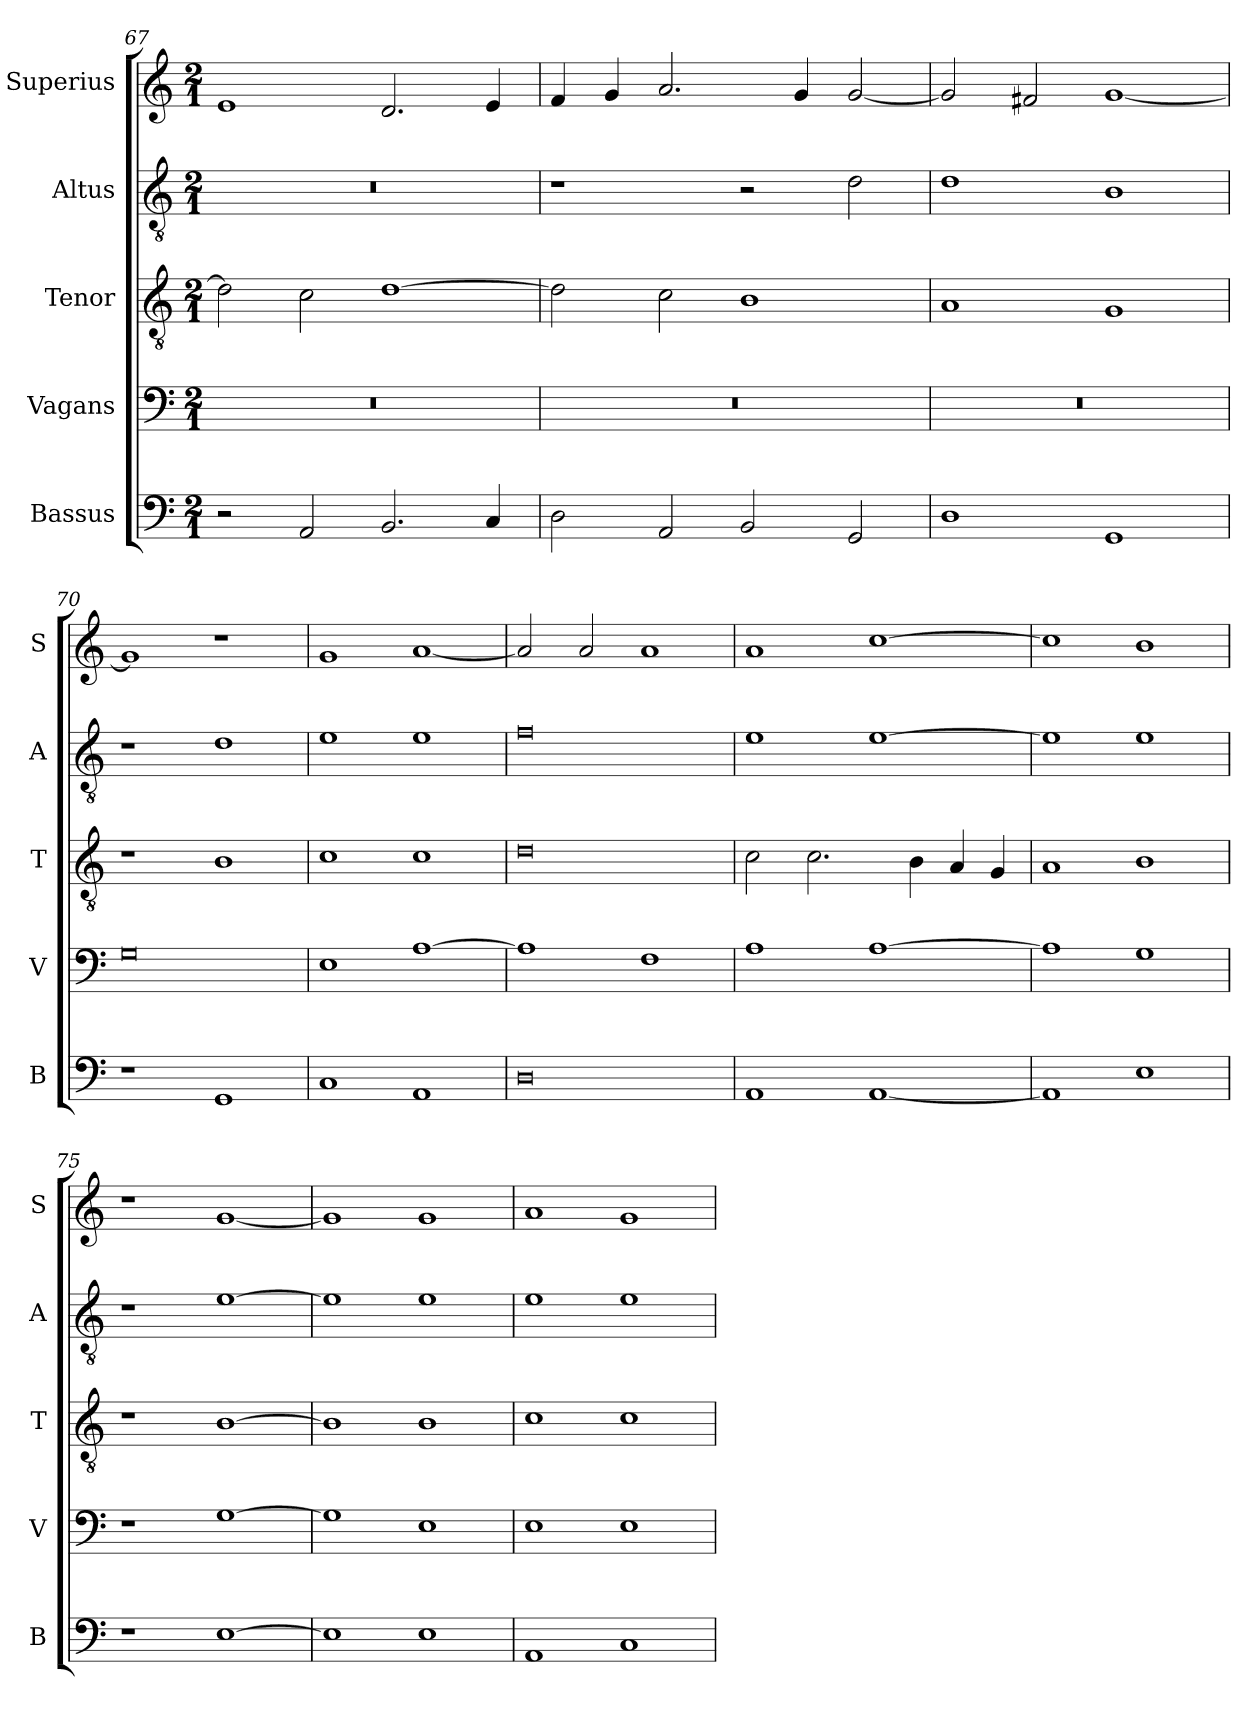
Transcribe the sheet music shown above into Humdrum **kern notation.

**kern	**kern	**kern	**kern	**kern
*part5	*part4	*part3	*part2	*part1
*staff5	*staff4	*staff3	*staff2	*staff1
*I"Bassus	*I"Vagans	*I"Tenor	*I"Altus	*I"Superius
*I'B	*I'V	*I'T	*I'A	*I'S
*clefF4	*clefF4	*clefGv2	*clefGv2	*clefG2
*k[]	*k[]	*k[]	*k[]	*k[]
*M2/1	*M2/1	*M2/1	*M2/1	*M2/1
=67	=67	=67	=67	=67
2r	0r	2d\]	0r	1e
2AA/	.	2c\	.	.
2.BB/	.	[1d	.	2.d/
4C/	.	.	.	4e/
=68	=68	=68	=68	=68
2D\	0r	2d\]	1r	4f/
.	.	.	.	4g/
2AA/	.	2c\	.	2.a/
2BB/	.	1B	2r	.
.	.	.	.	4g/
2GG/	.	.	2d\	[2g/
=69	=69	=69	=69	=69
1D	0r	1A	1d	2g/]
.	.	.	.	2f#X/
1GG	.	1G	1B	[1g
=70	=70	=70	=70	=70
1r	0G	1r	1r	1g]
1GG	.	1B	1d	1r
=71	=71	=71	=71	=71
1C	1E	1c	1e	1g
1AA	[1A	1c	1e	[1a
=72	=72	=72	=72	=72
0D	1A]	0d	0f	2a/]
.	.	.	.	2a/
.	1F	.	.	1a
=73	=73	=73	=73	=73
1AA	1A	2c\	1e	1a
.	.	2.c\	.	.
[1AA	[1A	.	[1e	[1cc
.	.	4B\	.	.
.	.	4A/	.	.
.	.	4G/	.	.
=74	=74	=74	=74	=74
1AA]	1A]	1A	1e]	1cc]
1E	1G	1B	1e	1b
=75	=75	=75	=75	=75
1r	1r	1r	1r	1r
[1E	[1G	[1B	[1e	[1g
=76	=76	=76	=76	=76
1E]	1G]	1B]	1e]	1g]
1E	1E	1B	1e	1g
=77	=77	=77	=77	=77
1AA	1E	1c	1e	1a
1C	1E	1c	1e	1g
=	=	=	=	=
*-	*-	*-	*-	*-
